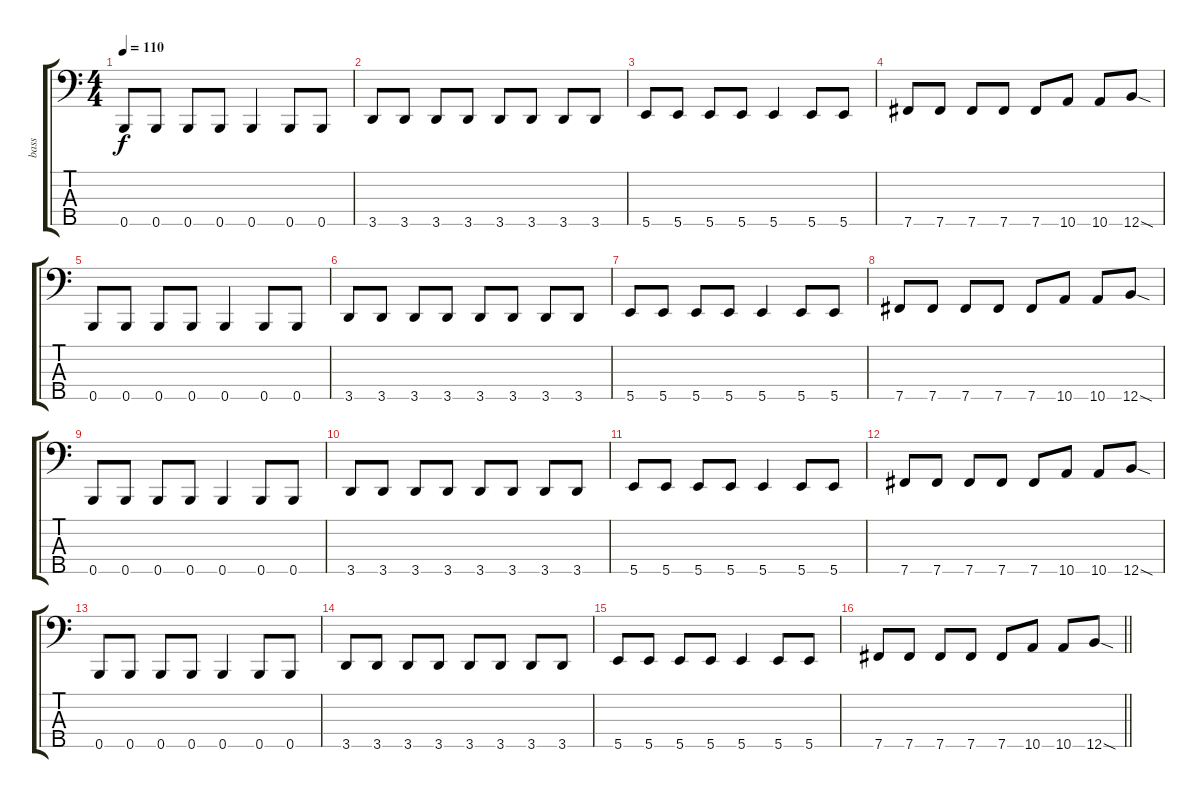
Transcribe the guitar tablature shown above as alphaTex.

\track ("bass" "bass") {instrument electricbasspick}
\staff {score tabs}
\tuning (G2 D2 A1 E1 B0) {hide}
\ts (4 4)
\tempo 110
\clef f4
\ks c
0.5.8{dy f} 0.5.8 0.5.8 0.5.8 0.5.4 0.5.8 0.5.8 |
3.5.8 3.5.8 3.5.8 3.5.8 3.5.8 3.5.8 3.5.8 3.5.8 |
5.5.8 5.5.8 5.5.8 5.5.8 5.5.4 5.5.8 5.5.8 |
7.5.8 7.5.8 7.5.8 7.5.8 7.5.8 10.5.8 10.5.8 12.5{sod}.8 |
0.5.8 0.5.8 0.5.8 0.5.8 0.5.4 0.5.8 0.5.8 |
3.5.8 3.5.8 3.5.8 3.5.8 3.5.8 3.5.8 3.5.8 3.5.8 |
5.5.8 5.5.8 5.5.8 5.5.8 5.5.4 5.5.8 5.5.8 |
7.5.8 7.5.8 7.5.8 7.5.8 7.5.8 10.5.8 10.5.8 12.5{sod}.8 |
0.5.8 0.5.8 0.5.8 0.5.8 0.5.4 0.5.8 0.5.8 |
3.5.8 3.5.8 3.5.8 3.5.8 3.5.8 3.5.8 3.5.8 3.5.8 |
5.5.8 5.5.8 5.5.8 5.5.8 5.5.4 5.5.8 5.5.8 |
7.5.8 7.5.8 7.5.8 7.5.8 7.5.8 10.5.8 10.5.8 12.5{sod}.8 |
0.5.8 0.5.8 0.5.8 0.5.8 0.5.4 0.5.8 0.5.8 |
3.5.8 3.5.8 3.5.8 3.5.8 3.5.8 3.5.8 3.5.8 3.5.8 |
5.5.8 5.5.8 5.5.8 5.5.8 5.5.4 5.5.8 5.5.8 |
\barLineRight lightlight
7.5.8 7.5.8 7.5.8 7.5.8 7.5.8 10.5.8 10.5.8 12.5{sod}.8
